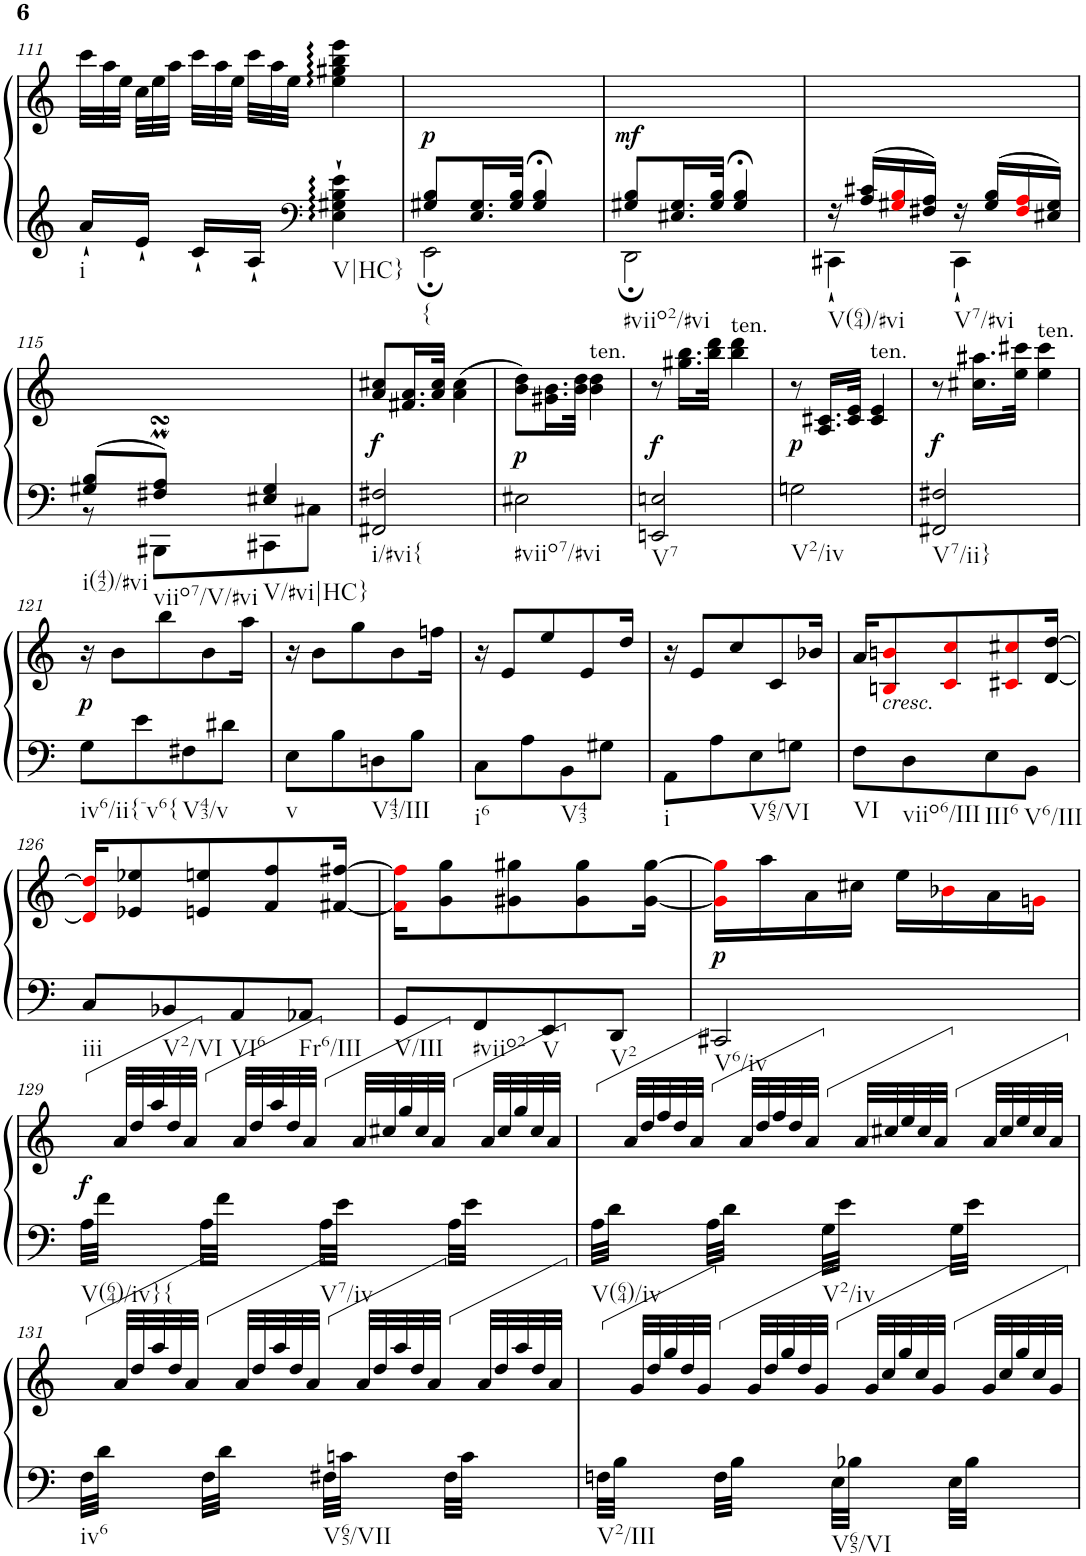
**kern	**kern	**dynam
*part1	*part1	*part1
*staff2	*staff1	*staff1/2
*I"Harpsichord	*	*
*I'Hch.	*	*
!!LO:PB:g=z
*clefG2	*clefG2	*
*k[]	*k[]	*
*M2/4	*M2/4	*
*	*Xtuplet	*
=111	=111	=111
!LO:TX:b:t=i	!	!
16a`/LL	48ccc\LLL	.
.	48aa\	.
.	48ee\JJJ	.
16e`/JJ	48cc\LLL	.
.	48ee\	.
.	48aa\JJJ	.
16c`/LL	48ccc\LLL	.
.	48aa\	.
.	48ee\JJJ	.
16A`/JJ	48ccc\LLL	.
.	48aa\	.
.	48ee\JJJ	.
*clefF4	*	*
!LO:TX:b:t=V|HC}	!	!
4E\` 4G#X\` 4B\` 4e\`	4ee\ 4gg#X\ 4bb\ 4eee\	.
=112	=112	=112
*^	*	*
!LO:TX:b:t={	!	!	!
!	!	!	!LO:DY:b
8G#X/ 8B/L	2EE;\	2ryy	p
16.E/ 16.G#/L	.	.	.
32G#/ 32B/JJk	.	.	.
4G#/;< 4B/;<	.	.	.
=113	=113	=113	=113
!LO:TX:b:t=#viio2/#vi	!	!	!
!	!	!	!LO:DY:b
8G#X/ 8B/L	2DD;\	2ryy	mf
16.E#X/ 16.G#/L	.	.	.
32G#/ 32B/JJk	.	.	.
4G#/;< 4B/;<	.	.	.
=114	=114	=114	=114
!LO:TX:b:t=V(64)/#vi	!	!	!
16r	4CC#X`\	2ryy	.
16A/ 16c#X/LL	.	.	.
16G#Xi/ 16Bi/	.	.	.
16F#X/ 16A/JJ	.	.	.
!LO:TX:b:t=V7/#vi	!	!	!
16r	4CC#`\	.	.
16G#/ 16B/LL	.	.	.
16F#i/ 16Ai/	.	.	.
16E#X/ 16G#/JJ	.	.	.
!!LO:LB:g=z
=115	=115	=115	=115
!LO:TX:b:t=i(42)/#vi	!	!	!
8G#X/ 8B/L	8r	2ryy	.
!LO:TX:b:t=viio7/V/#vi	!	!	!
8F#X/MsSSs 8A/MsSSsJ	8BBB#X\L	.	.
!LO:TX:b:t=V/#vi|HC}	!	!	!
4E#X/ 4G#/	8CC#X\	.	.
.	8C#X\J	.	.
=116	=116	=116	=116
!LO:TX:b:t=i/#vi{	!	!	!
!	!	!	!LO:DY:b
*v	*v	*	*
2FF#X/ 2F#X/	8a/ 8cc#X/L	f
.	16.f#X/ 16.a/L	.
.	32a/ 32cc#/JJk	.
.	(>4a\ 4cc#\	.
=117	=117	=117
!LO:TX:b:t=#viio7/#vi	!	!
!	!	!LO:DY:b
2E#X\	8b\ 8dd\L)	p
.	16.g#X\ 16.b\L	.
.	32b\ 32dd\JJk	.
!	!LO:TX:a:t=ten.	!
.	4b\ 4dd\	.
=118	=118	=118
!LO:TX:b:t=V7	!	!
!	!	!LO:DY:b
2EEn/ 2En/	8r	f
.	16.gg#X\ 16.bb\LL	.
.	32bb\ 32ddd\JJk	.
!	!LO:TX:a:t=ten.	!
.	4bb\ 4ddd\	.
=119	=119	=119
!LO:TX:b:t=V2/iv	!	!
!	!	!LO:DY:b
2Gn\	8r	p
.	16.A/ 16.c#X/LL	.
.	32c#/ 32e/JJk	.
!	!LO:TX:a:t=ten.	!
.	4c#/ 4e/	.
=120	=120	=120
!LO:TX:b:t=V7/ii}	!	!
!	!	!LO:DY:b
2FF#X/ 2F#X/	8r	f
.	16.cc#X\ 16.aa#X\LL	.
.	32ee\ 32ccc#X\JJk	.
!	!LO:TX:a:t=ten.	!
.	4ee\ 4ccc#\	.
!!LO:LB:g=z
=121	=121	=121
!LO:TX:b:t=iv6/ii{-v6{	!	!
!	!	!LO:DY:b
8G\L	16r	p
.	8b\L	.
8e\	.	.
.	8bb\	.
!LO:TX:b:t=V43/v	!	!
8F#X\	.	.
.	8b\	.
8d#X\J	.	.
.	16aa\Jk	.
=122	=122	=122
!LO:TX:b:t=v	!	!
8E\L	16r	.
.	8b\L	.
8B\	.	.
.	8gg\	.
!LO:TX:b:t=V43/III	!	!
8Dn\	.	.
.	8b\	.
8B\J	.	.
.	16ffn\Jk	.
=123	=123	=123
!LO:TX:b:t=i6	!	!
8C\L	16r	.
.	8e/L	.
8A\	.	.
.	8ee/	.
!LO:TX:b:t=V43	!	!
8BB\	.	.
.	8e/	.
8G#X\J	.	.
.	16dd/Jk	.
=124	=124	=124
!LO:TX:b:t=i	!	!
8AA\L	16r	.
.	8e/L	.
8A\	.	.
.	8cc/	.
!LO:TX:b:t=V65/VI	!	!
8E\	.	.
.	8c/	.
8Gn\J	.	.
.	16b-X/Jk	.
=125	=125	=125
!LO:TX:b:t=VI	!	!
8F\L	16a/KL	.
!	!LO:TX:b:i:t=cresc.	!
.	8Bni/ 8bni/	.
!LO:TX:b:t=viio6/III	!	!
8D\	.	.
.	8ci/ 8cci/	.
!LO:TX:b:t=III6	!	!
8E\	.	.
.	8c#Xi/ 8cc#Xi/	.
!LO:TX:b:t=V6/III	!	!
8BB\J	.	.
.	[16d/ [16dd/Jk	.
!!LO:LB:g=z
=126	=126	=126
!LO:TX:b:t=iii	!	!
8C/L	16di/] 16ddi/]KL	.
.	8e-X/ 8ee-X/	.
!LO:TX:b:t=V2/VI	!	!
8BB-X/	.	.
.	8en/ 8een/	.
!LO:TX:b:t=VI6	!	!
8AA/	.	.
.	8f/ 8ff/	.
!LO:TX:b:t=Fr6/III	!	!
8AA-X/J	.	.
.	[16f#X/ [16ff#X/Jk	.
=127	=127	=127
!LO:TX:b:t=V/III	!	!
8GG/L	16f#i\] 16ff#i\]KL	.
.	8g\ 8gg\	.
!LO:TX:b:t=#viio2	!	!
8FF/	.	.
.	8g#X\ 8gg#X\	.
!LO:TX:b:t=V	!	!
8EE/	.	.
.	8g#\ 8gg#\	.
!LO:TX:b:t=V2	!	!
8DD/J	.	.
.	[16g#\ [16gg#\Jk	.
=128	=128	=128
!LO:TX:b:t=V6/iv	!	!
!	!	!LO:DY:b
2CC#X/	16g#i\] 16gg#i\]LL	p
.	16aa\	.
.	16a\	.
.	16cc#X\JJ	.
.	16ee\LL	.
.	16b-Xi\	.
.	16a\	.
.	16gni\JJ	.
!!LO:LB:g=z
=129	=129	=129
*Xtuplet	*	*
*^	*	*
!LO:TX:b:t=V(64)/iv}{	!	!	!
!LO:TX:b:t=V7/iv	!	!	!
!	!	!	!LO:DY:b
56A\LLL	2ryy	28ryy	f
56f\JJJ	.	.	.
56%5ryy	.	56a/LLL	.
.	.	56dd/	.
.	.	56aa/	.
.	.	56dd/	.
.	.	56a/JJJ	.
56A\LLL	.	28ryy	.
56f\JJJ	.	.	.
56%5ryy	.	56a/LLL	.
.	.	56dd/	.
.	.	56aa/	.
.	.	56dd/	.
.	.	56a/JJJ	.
56A\LLL	.	28ryy	.
56e\JJJ	.	.	.
56%5ryy	.	56a/LLL	.
.	.	56cc#X/	.
.	.	56gg/	.
.	.	56cc#/	.
.	.	56a/JJJ	.
56A\LLL	.	28ryy	.
56e\JJJ	.	.	.
56%5ryy	.	56a/LLL	.
.	.	56cc#/	.
.	.	56gg/	.
.	.	56cc#/	.
.	.	56a/JJJ	.
=130	=130	=130	=130
!LO:TX:b:t=V(64)/iv	!	!	!
!LO:TX:b:t=V2/iv	!	!	!
56A\LLL	2ryy	28ryy	.
56d\JJJ	.	.	.
56%5ryy	.	56a/LLL	.
.	.	56dd/	.
.	.	56ff/	.
.	.	56dd/	.
.	.	56a/JJJ	.
56A\LLL	.	28ryy	.
56d\JJJ	.	.	.
56%5ryy	.	56a/LLL	.
.	.	56dd/	.
.	.	56ff/	.
.	.	56dd/	.
.	.	56a/JJJ	.
56G\LLL	.	28ryy	.
56e\JJJ	.	.	.
56%5ryy	.	56a/LLL	.
.	.	56cc#X/	.
.	.	56ee/	.
.	.	56cc#/	.
.	.	56a/JJJ	.
56G\LLL	.	28ryy	.
56e\JJJ	.	.	.
56%5ryy	.	56a/LLL	.
.	.	56cc#/	.
.	.	56ee/	.
.	.	56cc#/	.
.	.	56a/JJJ	.
!!LO:LB:g=z
=131	=131	=131	=131
!LO:TX:b:t=iv6	!	!	!
!LO:TX:b:t=V65/VII	!	!	!
56F\LLL	2ryy	28ryy	.
56d\JJJ	.	.	.
56%5ryy	.	56a/LLL	.
.	.	56dd/	.
.	.	56aa/	.
.	.	56dd/	.
.	.	56a/JJJ	.
56F\LLL	.	28ryy	.
56d\JJJ	.	.	.
56%5ryy	.	56a/LLL	.
.	.	56dd/	.
.	.	56aa/	.
.	.	56dd/	.
.	.	56a/JJJ	.
56F#X\LLL	.	28ryy	.
56cn\JJJ	.	.	.
56%5ryy	.	56a/LLL	.
.	.	56dd/	.
.	.	56aa/	.
.	.	56dd/	.
.	.	56a/JJJ	.
56F#\LLL	.	28ryy	.
56c\JJJ	.	.	.
56%5ryy	.	56a/LLL	.
.	.	56dd/	.
.	.	56aa/	.
.	.	56dd/	.
.	.	56a/JJJ	.
=132	=132	=132	=132
!LO:TX:b:t=V2/III	!	!	!
!LO:TX:b:t=V65/VI	!	!	!
56Fn\LLL	2ryy	28ryy	.
56B\JJJ	.	.	.
56%5ryy	.	56g/LLL	.
.	.	56dd/	.
.	.	56gg/	.
.	.	56dd/	.
.	.	56g/JJJ	.
56F\LLL	.	28ryy	.
56B\JJJ	.	.	.
56%5ryy	.	56g/LLL	.
.	.	56dd/	.
.	.	56gg/	.
.	.	56dd/	.
.	.	56g/JJJ	.
56E\LLL	.	28ryy	.
56B-X\JJJ	.	.	.
56%5ryy	.	56g/LLL	.
.	.	56cc/	.
.	.	56gg/	.
.	.	56cc/	.
.	.	56g/JJJ	.
56E\LLL	.	28ryy	.
56B-\JJJ	.	.	.
56%5ryy	.	56g/LLL	.
.	.	56cc/	.
.	.	56gg/	.
.	.	56cc/	.
.	.	56g/JJJ	.
*v	*v	*	*
=	=	=
*-	*-	*-
